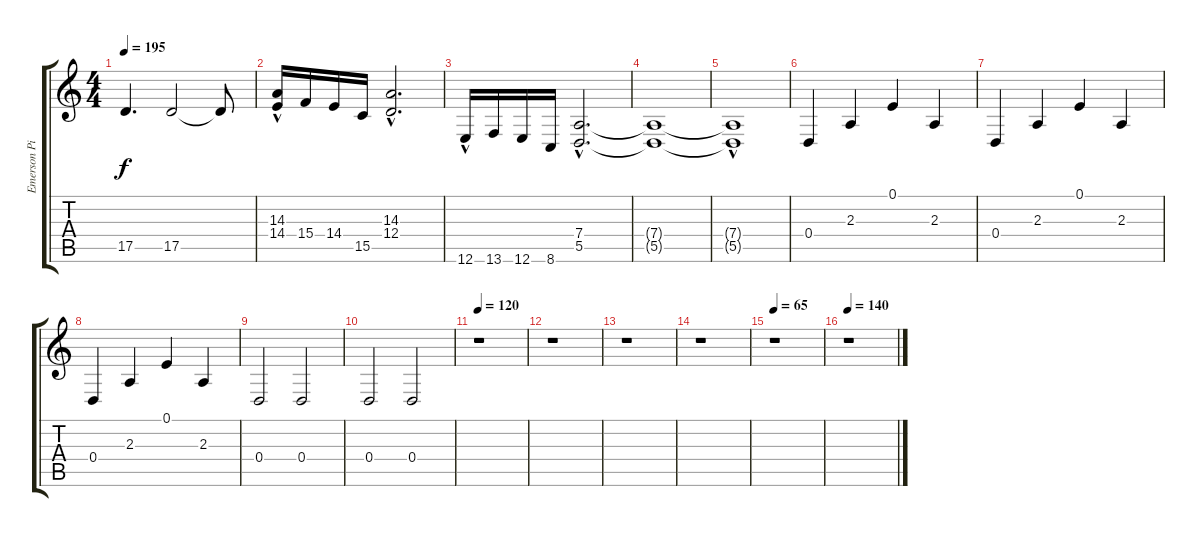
\track ("Emerson Piano RH" "Emerson Pi") {instrument acousticgrandpiano}
\staff {score tabs}
\tuning (E4 B3 G3 D3 A2 E2) {hide}
\ts (4 4)
\tempo 195
\clef g2
\ks c
17.5.4{d dy f} 17.5.2 17.5{t}.8 |
(14.3{hac} 14.4{hac}).16 15.4.16 14.4.16 15.5.16 (14.3{hac} 12.4{hac}).2{d} |
12.6{hac}.16 13.6.16 12.6.16 8.6.16 (7.4{hac} 5.5{hac}).2{d} |
(7.4{t} 5.5{t}).1 |
(7.4{hac t} 5.5{hac t}).1 |
0.4.4 2.3.4 0.1.4 2.3.4 |
0.4.4 2.3.4 0.1.4 2.3.4 |
0.4.4 2.3.4 0.1.4 2.3.4 |
0.4.2 0.4.2 |
0.4.2 0.4.2 |
\tempo 89
\tempo 120
r.1 |
r.1 |
r.1 |
r.1 |
\tempo 65
r.1 |
\tempo 130
\tempo 140
r.1
